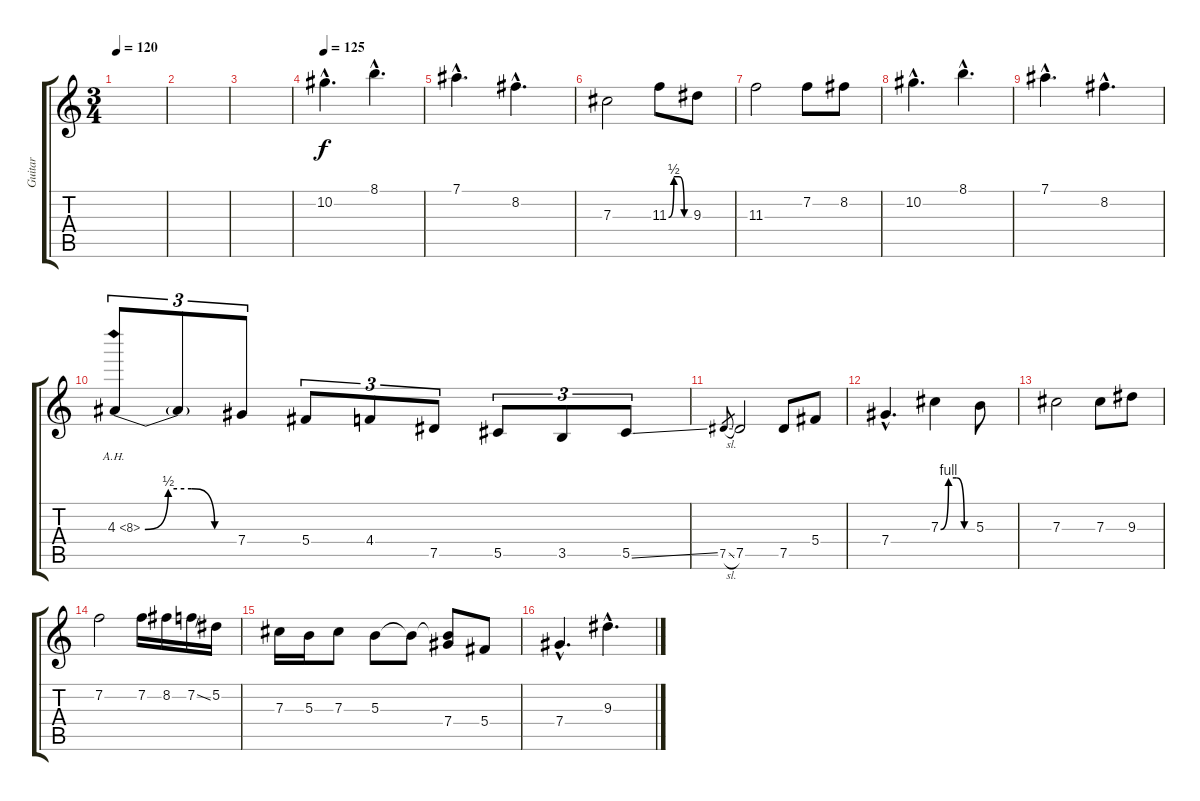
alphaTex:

\track ("Guitar" "Guitar") {instrument distortionguitar}
\staff {score tabs}
\tuning (Eb4 Bb3 Gb3 Db3 Ab2 Eb2) {hide}
\ts (3 4)
\tempo 120
\clef g2
\ks c
|
|
|
\tempo 125
10.2{hac}.4{d} 8.1{hac}.4{d} |
7.1{hac}.4{d} 8.2{hac}.4{d} |
7.3.2 11.3{be (custom 0 0 15 2 30 2 45 0 60 0)}.8 9.3.8 |
11.3.2 7.2.8 8.2.8 |
10.2{hac}.4{d} 8.1{hac}.4{d} |
7.1{hac}.4{d} 8.2{hac}.4{d} |
4.3{be (custom 0 0 15 2 30 2 45 0 60 0) ah 4}.8{tu (3 2)} 4.3{t}.8{tu (3 2)} 7.4.8{tu (3 2)} 5.4.8{tu (3 2)} 4.4.8{tu (3 2)} 7.5.8{tu (3 2)} 5.5.8{tu (3 2)} 3.5.8{tu (3 2)} 5.5{ss}.8{tu (3 2)} |
7.5{sl}.8{gr} 7.5.2 7.5.8 5.4.8 |
7.4{hac}.4{d} 7.3{be (custom 0 0 15 4 30 4 45 0 60 0)}.4 5.3.8 |
7.3.2 7.3.8 9.3.8 |
7.2.2 7.2.16 8.2.16 7.2{ss}.16 5.2.16 |
7.3.16 5.3.16 7.3.8 5.3.8 5.3{t}.8 (5.3{t} 7.4).8 5.4.8 |
7.4{hac}.4{d} 9.3{hac}.4{d}
